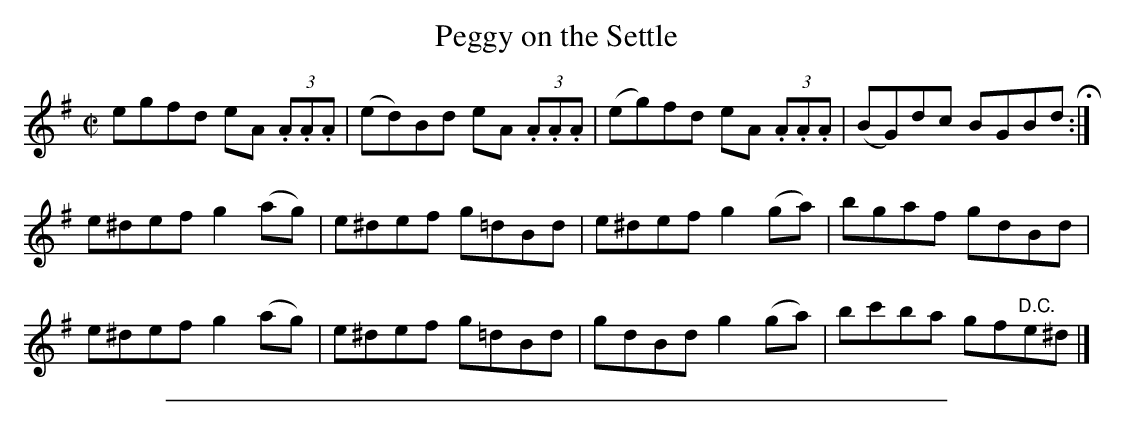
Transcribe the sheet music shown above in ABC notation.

X:1
T: Peggy on the Settle
M:C|
L:1/8
K:G
egfd eA (3.A.A.A | (ed)Bd eA (3.A.A.A | (eg)fd eA (3.A.A.A | (BG)dc BGBd H:|
e^defg2(ag) | e^def g=dBd | e^defg2(ga) | bgaf gdBd |
e^defg2(ag) | e^def g=dBd | gdBdg2(ga) | bc'ba gf"D.C. "e^d |]
